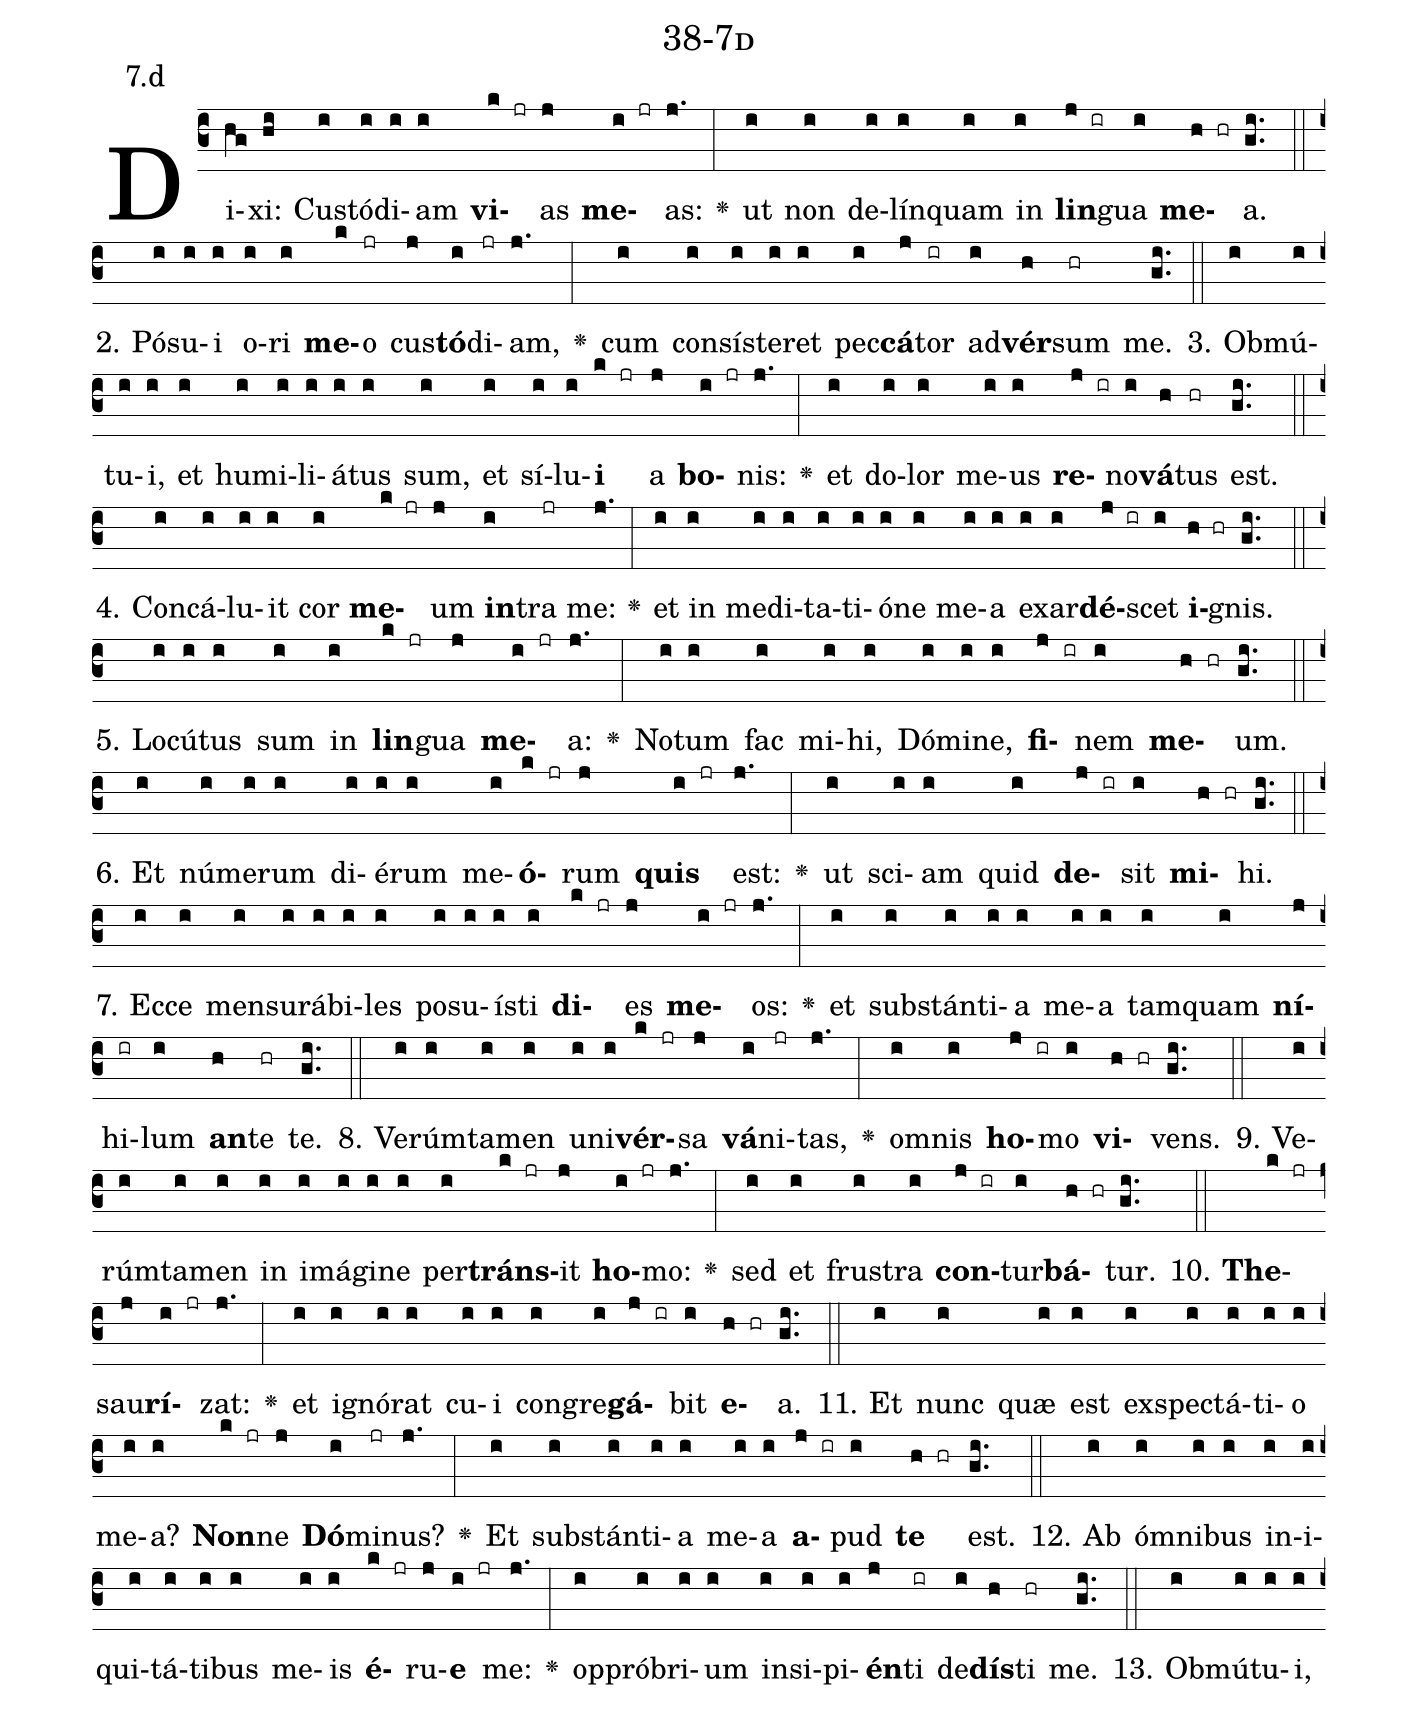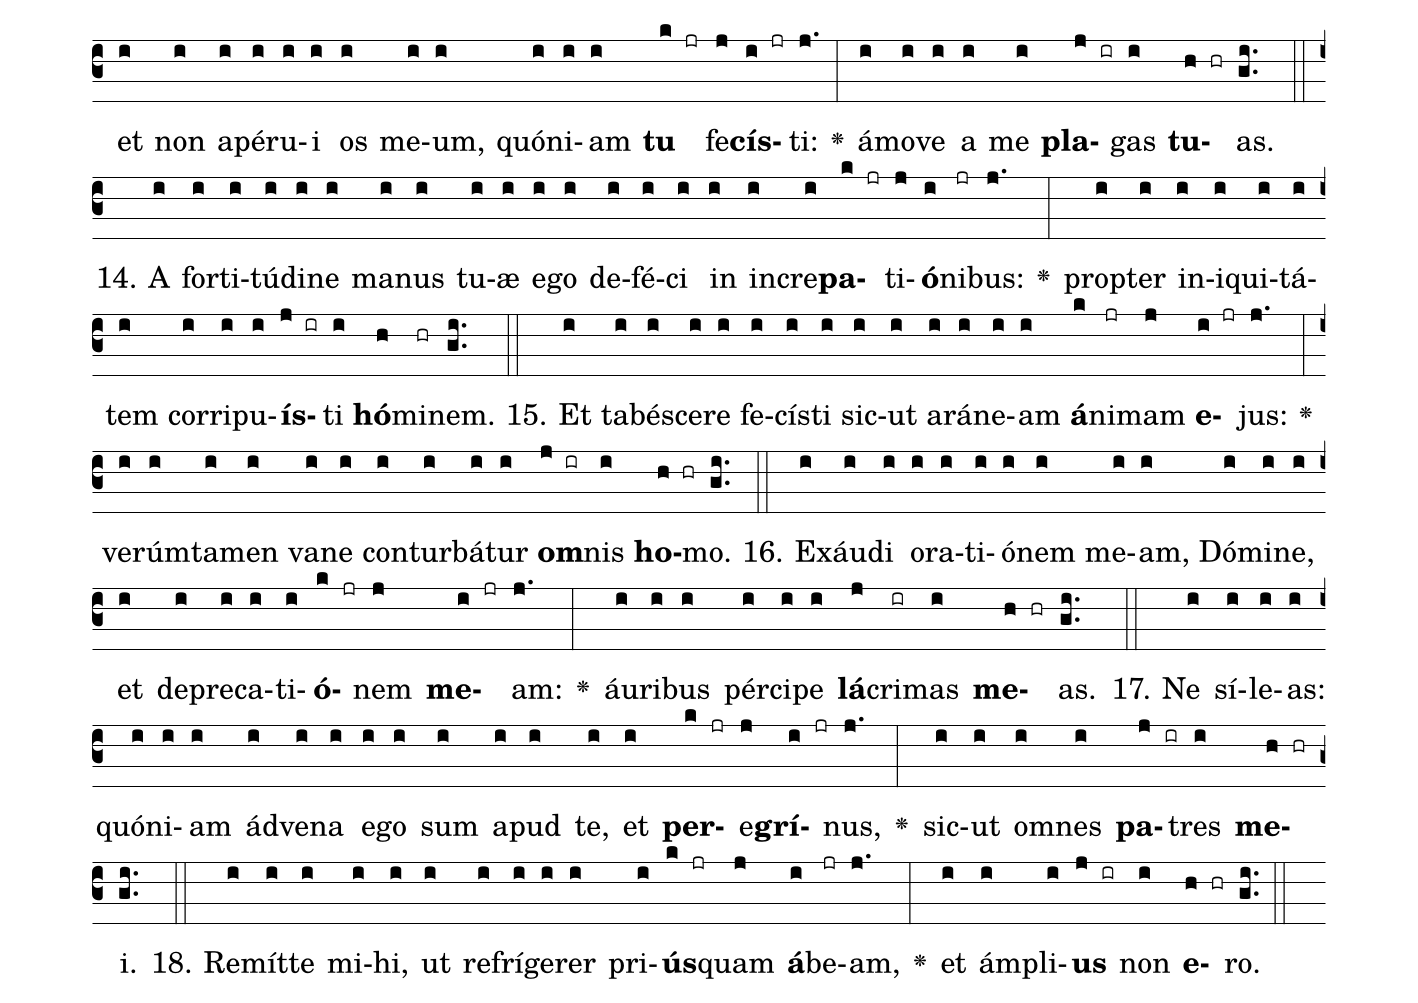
name: 38-7d;
annotation: 7.d;
%%
(c3)Di(hg)xi:(hi) Cus(i)tó(i)di(i)am(i) <b>vi</b>(k jr)as(j) <b>me</b>(i jr)as:(j.) <v>\greheightstar</v>(:) ut(i) non(i) de(i)lín(i)quam(i) in(i) <b>lin</b>(j ir)gua(i) <b>me</b>(h hr)a.(gi..) (::)
2. Pó(i)su(i)i(i) o(i)ri(i) <b>me</b>(k)o(jr) cus(j)<b>tó</b>(i)di(jr)am,(j.) <v>\greheightstar</v>(:) cum(i) con(i)sís(i)te(i)ret(i) pec(i)<b>cá</b>(j)tor(ir) ad(i)<b>vér</b>(h)sum(hr) me.(gi..) (::)
3. Ob(i)mú(i)tu(i)i,(i) et(i) hu(i)mi(i)li(i)á(i)tus(i) sum,(i) et(i) sí(i)lu(i)<b>i</b>(k jr) a(j) <b>bo</b>(i jr)nis:(j.) <v>\greheightstar</v>(:) et(i) do(i)lor(i) me(i)us(i) <b>re</b>(j ir)no(i)<b>vá</b>(h)tus(hr) est.(gi..) (::)
4. Con(i)cá(i)lu(i)it(i) cor(i) <b>me</b>(k jr)um(j) <b>in</b>(i)tra(jr) me:(j.) <v>\greheightstar</v>(:) et(i) in(i) me(i)di(i)ta(i)ti(i)ó(i)ne(i) me(i)a(i) ex(i)ar(i)<b>dé</b>(j ir)scet(i) <b>i</b>(h hr)gnis.(gi..) (::)
5. Lo(i)cú(i)tus(i) sum(i) in(i) <b>lin</b>(k jr)gua(j) <b>me</b>(i jr)a:(j.) <v>\greheightstar</v>(:) No(i)tum(i) fac(i) mi(i)hi,(i) Dó(i)mi(i)ne,(i) <b>fi</b>(j ir)nem(i) <b>me</b>(h hr)um.(gi..) (::)
6. Et(i) nú(i)me(i)rum(i) di(i)é(i)rum(i) me(i)<b>ó</b>(k jr)rum(j) <b>quis</b>(i jr) est:(j.) <v>\greheightstar</v>(:) ut(i) sci(i)am(i) quid(i) <b>de</b>(j ir)sit(i) <b>mi</b>(h hr)hi.(gi..) (::)
7. Ec(i)ce(i) men(i)su(i)rá(i)bi(i)les(i) po(i)su(i)ís(i)ti(i) <b>di</b>(k jr)es(j) <b>me</b>(i jr)os:(j.) <v>\greheightstar</v>(:) et(i) sub(i)stán(i)ti(i)a(i) me(i)a(i) tam(i)quam(i) <b>ní</b>(j)hi(ir)lum(i) <b>an</b>(h)te(hr) te.(gi..) (::)
8. Ve(i)rúm(i)ta(i)men(i) u(i)ni(i)<b>vér</b>(k jr)sa(j) <b>vá</b>(i)ni(jr)tas,(j.) <v>\greheightstar</v>(:) om(i)nis(i) <b>ho</b>(j ir)mo(i) <b>vi</b>(h hr)vens.(gi..) (::)
9. Ve(i)rúm(i)ta(i)men(i) in(i) i(i)má(i)gi(i)ne(i) per(i)<b>tráns</b>(k jr)it(j) <b>ho</b>(i jr)mo:(j.) <v>\greheightstar</v>(:) sed(i) et(i) frus(i)tra(i) <b>con</b>(j ir)tur(i)<b>bá</b>(h hr)tur.(gi..) (::)
10. <b>The</b>(k jr)sau(j)<b>rí</b>(i jr)zat:(j.) <v>\greheightstar</v>(:) et(i) i(i)gnó(i)rat(i) cu(i)i(i) con(i)gre(i)<b>gá</b>(j ir)bit(i) <b>e</b>(h hr)a.(gi..) (::)
11. Et(i) nunc(i) quæ(i) est(i) ex(i)spec(i)tá(i)ti(i)o(i) me(i)a?(i) <b>Non</b>(k jr)ne(j) <b>Dó</b>(i)mi(jr)nus?(j.) <v>\greheightstar</v>(:) Et(i) sub(i)stán(i)ti(i)a(i) me(i)a(i) <b>a</b>(j ir)pud(i) <b>te</b>(h hr) est.(gi..) (::)
12. Ab(i) óm(i)ni(i)bus(i) in(i)i(i)qui(i)tá(i)ti(i)bus(i) me(i)is(i) <b>é</b>(k jr)ru(j)<b>e</b>(i jr) me:(j.) <v>\greheightstar</v>(:) op(i)pró(i)bri(i)um(i) in(i)si(i)pi(i)<b>én</b>(j)ti(ir) de(i)<b>dís</b>(h)ti(hr) me.(gi..) (::)
13. Ob(i)mú(i)tu(i)i,(i) et(i) non(i) a(i)pé(i)ru(i)i(i) os(i) me(i)um,(i) quón(i)i(i)am(i) <b>tu</b>(k jr) fe(j)<b>cís</b>(i jr)ti:(j.) <v>\greheightstar</v>(:) á(i)mo(i)ve(i) a(i) me(i) <b>pla</b>(j ir)gas(i) <b>tu</b>(h hr)as.(gi..) (::)
14. A(i) for(i)ti(i)tú(i)di(i)ne(i) ma(i)nus(i) tu(i)æ(i) e(i)go(i) de(i)fé(i)ci(i) in(i) in(i)cre(i)<b>pa</b>(k jr)ti(j)<b>ó</b>(i)ni(jr)bus:(j.) <v>\greheightstar</v>(:) prop(i)ter(i) in(i)i(i)qui(i)tá(i)tem(i) cor(i)ri(i)pu(i)<b>ís</b>(j ir)ti(i) <b>hó</b>(h)mi(hr)nem.(gi..) (::)
15. Et(i) ta(i)bé(i)sce(i)re(i) fe(i)cís(i)ti(i) sic(i)ut(i) a(i)rá(i)ne(i)am(i) <b>á</b>(k)ni(jr)mam(j) <b>e</b>(i jr)jus:(j.) <v>\greheightstar</v>(:) ve(i)rúm(i)ta(i)men(i) va(i)ne(i) con(i)tur(i)bá(i)tur(i) <b>om</b>(j ir)nis(i) <b>ho</b>(h hr)mo.(gi..) (::)
16. Ex(i)áu(i)di(i) o(i)ra(i)ti(i)ó(i)nem(i) me(i)am,(i) Dó(i)mi(i)ne,(i) et(i) de(i)pre(i)ca(i)ti(i)<b>ó</b>(k jr)nem(j) <b>me</b>(i jr)am:(j.) <v>\greheightstar</v>(:) áu(i)ri(i)bus(i) pér(i)ci(i)pe(i) <b>lá</b>(j)cri(ir)mas(i) <b>me</b>(h hr)as.(gi..) (::)
17. Ne(i) sí(i)le(i)as:(i) quón(i)i(i)am(i) ád(i)ve(i)na(i) e(i)go(i) sum(i) a(i)pud(i) te,(i) et(i) <b>per</b>(k jr)e(j)<b>grí</b>(i jr)nus,(j.) <v>\greheightstar</v>(:) sic(i)ut(i) om(i)nes(i) <b>pa</b>(j ir)tres(i) <b>me</b>(h hr)i.(gi..) (::)
18. Re(i)mít(i)te(i) mi(i)hi,(i) ut(i) re(i)frí(i)ge(i)rer(i) pri(i)<b>ús</b>(k jr)quam(j) <b>á</b>(i)be(jr)am,(j.) <v>\greheightstar</v>(:) et(i) ám(i)pli(i)<b>us</b>(j ir) non(i) <b>e</b>(h hr)ro.(gi..) (::)
